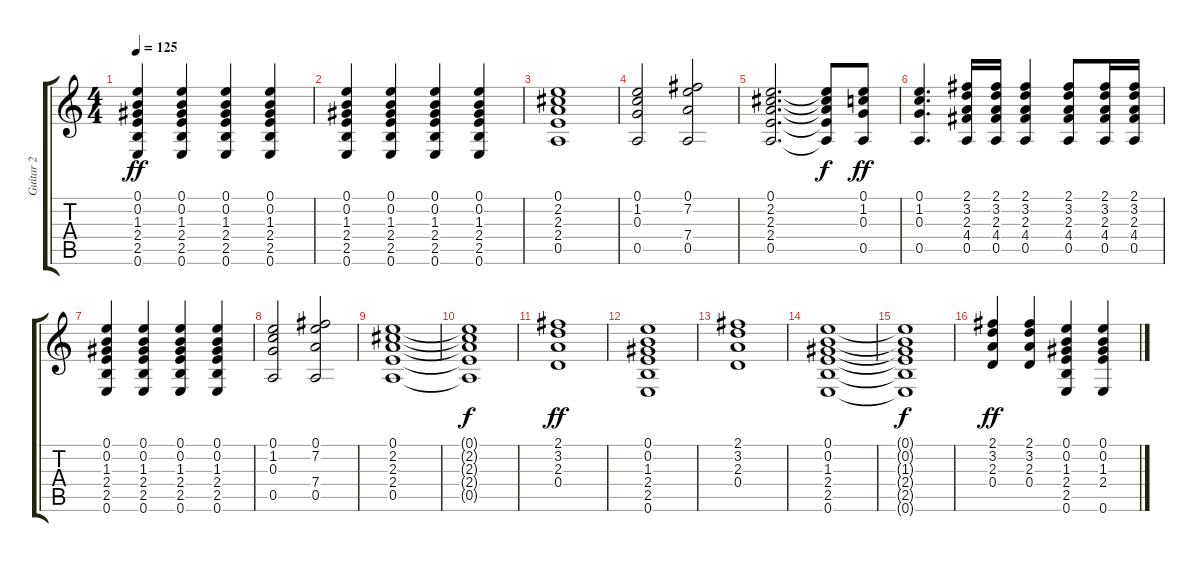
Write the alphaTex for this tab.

\track ("Guitar 2" "Guitar 2") {instrument acousticguitarsteel}
\staff {score tabs}
\tuning (E4 B3 G3 D3 A2 E2) {hide}
\ts (4 4)
\tempo 125
\clef g2
\ks c
(0.1 0.2 1.3 2.4 2.5 0.6).4{dy ff} (0.1 0.2 1.3 2.4 2.5 0.6).4 (0.1 0.2 1.3 2.4 2.5 0.6).4 (0.1 0.2 1.3 2.4 2.5 0.6).4 |
(0.1 0.2 1.3 2.4 2.5 0.6).4 (0.1 0.2 1.3 2.4 2.5 0.6).4 (0.1 0.2 1.3 2.4 2.5 0.6).4 (0.1 0.2 1.3 2.4 2.5 0.6).4 |
(0.1 2.2 2.3 2.4 0.5).1 |
(0.1 1.2 0.3 0.5).2 (0.1 7.2 7.4 0.5).2 |
(0.1 2.2 2.3 2.4 0.5).2{d} (0.1{t} 2.2{t} 2.3{t} 2.4{t} 0.5{t}).8{dy f} (0.1 1.2 0.3 0.5).8{dy ff} |
(0.1 1.2 0.3 0.5).4{d} (2.1 3.2 2.3 4.4 0.5).16 (2.1 3.2 2.3 4.4 0.5).16 (2.1 3.2 2.3 4.4 0.5).4 (2.1 3.2 2.3 4.4 0.5).8 (2.1 3.2 2.3 4.4 0.5).16 (2.1 3.2 2.3 4.4 0.5).16 |
(0.1 0.2 1.3 2.4 2.5 0.6).4 (0.1 0.2 1.3 2.4 2.5 0.6).4 (0.1 0.2 1.3 2.4 2.5 0.6).4 (0.1 0.2 1.3 2.4 2.5 0.6).4 |
(0.1 1.2 0.3 0.5).2 (0.1 7.2 7.4 0.5).2 |
(0.1 2.2 2.3 2.4 0.5).1 |
(0.1{t} 2.2{t} 2.3{t} 2.4{t} 0.5{t}).1{dy f} |
(2.1 3.2 2.3 0.4).1{dy ff} |
(0.1 0.2 1.3 2.4 2.5 0.6).1 |
(2.1 3.2 2.3 0.4).1 |
(0.1 0.2 1.3 2.4 2.5 0.6).1 |
(0.1{t} 0.2{t} 1.3{t} 2.4{t} 2.5{t} 0.6{t}).1{dy f} |
(2.1 3.2 2.3 0.4).4{dy ff} (2.1 3.2 2.3 0.4).4 (0.1 0.2 1.3 2.4 2.5 0.6).4 (0.1 0.2 1.3 2.4 0.6).4
